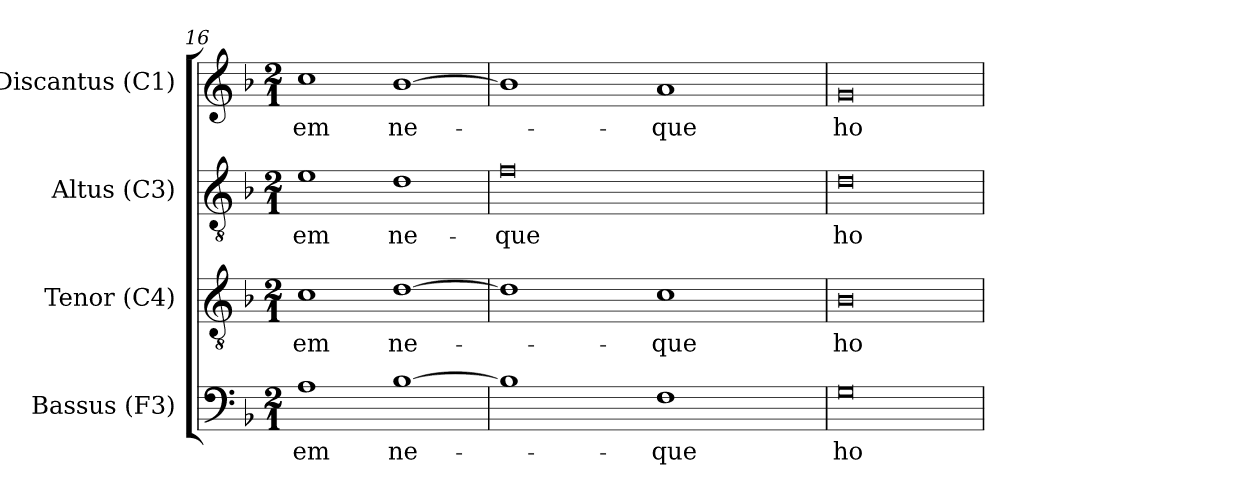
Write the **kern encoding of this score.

**kern	**text	**kern	**text	**kern	**text	**kern	**text
*part4	*part4	*part3	*part3	*part2	*part2	*part1	*part1
*staff4	*staff4	*staff3	*staff3	*staff2	*staff2	*staff1	*staff1
*I"Bassus (F3)	*	*I"Tenor (C4)	*	*I"Altus (C3)	*	*I"Discantus (C1)	*
*I'B.	*	*I'T.	*	*I'A.	*	*I'D.	*
*clefF4	*	*clefGv2	*	*clefGv2	*	*clefG2	*
*k[b-]	*	*k[b-]	*	*k[b-]	*	*k[b-]	*
*F:	*	*F:	*	*F:	*	*F:	*
*M2/1	*	*M2/1	*	*M2/1	*	*M2/1	*
=16	=16	=16	=16	=16	=16	=16	=16
!	!LO:LY:b:cj	!	!LO:LY:b:cj	!	!LO:LY:b:cj	!	!LO:LY:b:cj
1A	-em	1c	-em	1e	-em	1cc	-em
!	!LO:LY:b:cj	!	!LO:LY:b:cj	!	!LO:LY:b:cj	!	!LO:LY:b:cj
[<1B-	ne-	[<1d	ne-	1d	ne-	[<1b-	ne-
!!LO:PB:g=z
=17	=17	=17	=17	=17	=17	=17	=17
!	!	!	!	!	!LO:LY:b:cj	!	!
*^	*	*^	*	*^	*	*	*
1B-]	4ryy	.	1d]	4ryy	.	0f	4ryy	-que	1b-]	.
.	16ryy	.	.	16ryy	.	.	8...ryy	.	.	.
.	1ryy	.	.	1ryy	.	.	.	.	.	.
.	.	.	.	.	.	.	1ryy	.	.	.
!	!	!LO:LY:b:cj	!	!	!LO:LY:b:cj	!	!	!	!	!LO:LY:b:cj
1F	.	-que	1c	.	-que	.	.	.	1a	-que
.	2ryy	.	.	2ryy	.	.	.	.	.	.
.	.	.	.	.	.	.	2ryy	.	.	.
.	8.ryy	.	.	8.ryy	.	.	.	.	.	.
.	.	.	.	.	.	.	64ryy	.	.	.
=18	=18	=18	=18	=18	=18	=18	=18	=18	=18	=18
!	!	!LO:LY:b:rj	!	!	!LO:LY:b:rj	!	!	!LO:LY:b:rj	!	!LO:LY:b:rj
*v	*v	*	*	*	*	*v	*v	*	*	*
*	*	*v	*v	*	*	*	*	*
0G	ho-	0B-	ho-	0d	ho-	0g	ho-
=	=	=	=	=	=	=	=
*-	*-	*-	*-	*-	*-	*-	*-
